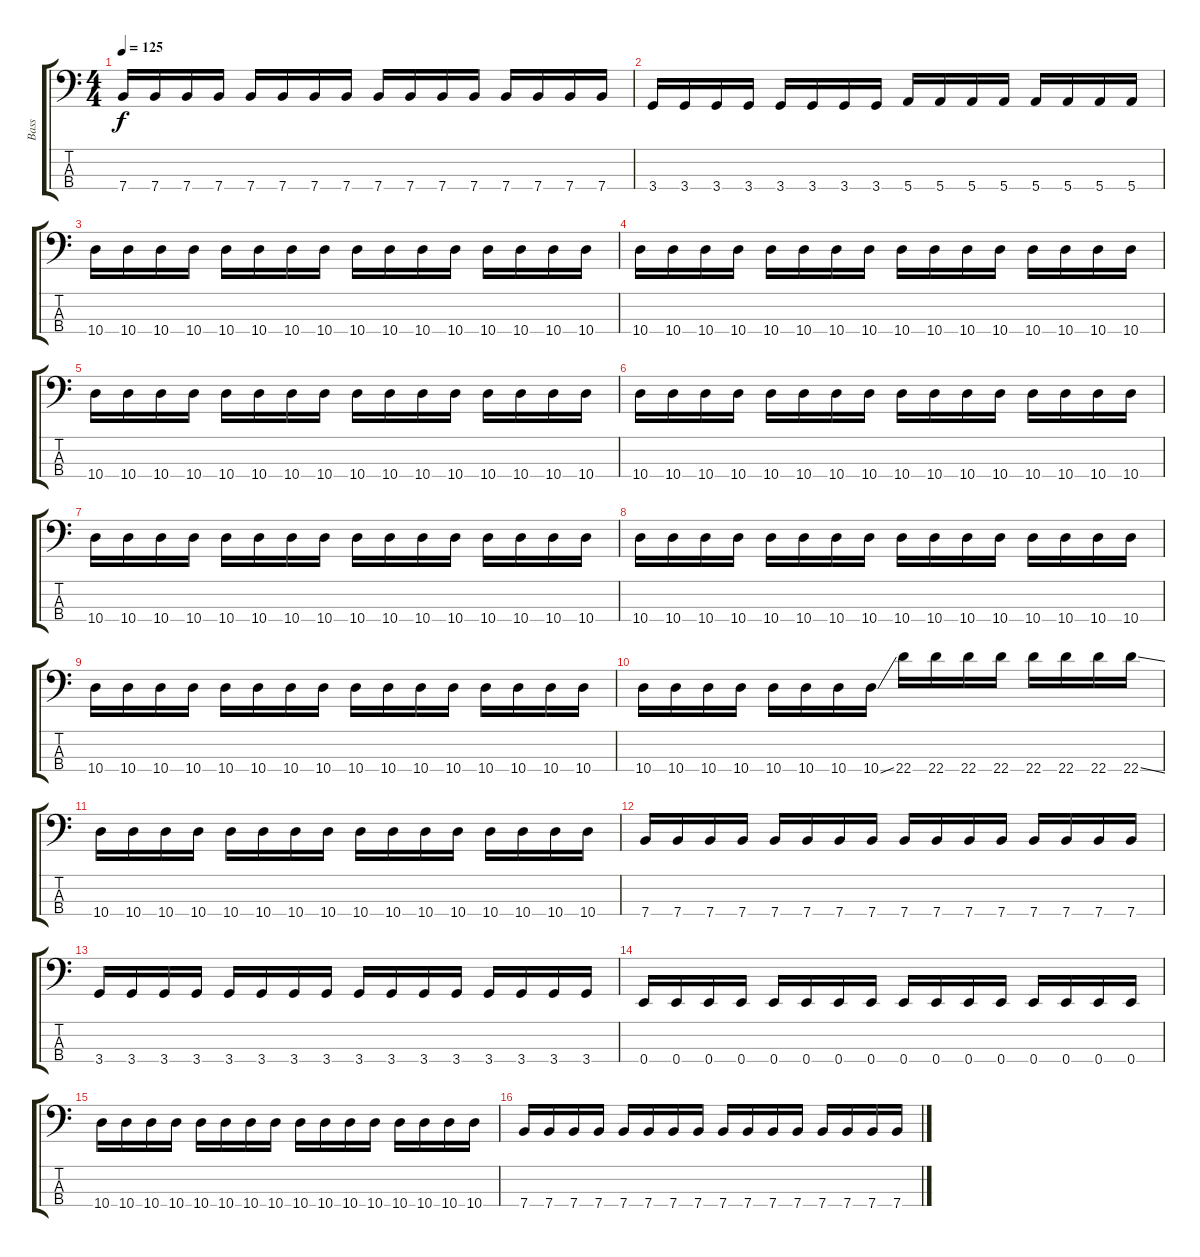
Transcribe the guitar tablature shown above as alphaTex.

\track ("Bass" "Bass") {instrument electricbassfinger}
\staff {score tabs}
\tuning (G2 D2 A1 E1) {hide}
\ts (4 4)
\tempo 125
\clef f4
\ks c
7.4.16{dy f} 7.4.16 7.4.16 7.4.16 7.4.16 7.4.16 7.4.16 7.4.16 7.4.16 7.4.16 7.4.16 7.4.16 7.4.16 7.4.16 7.4.16 7.4.16 |
3.4.16 3.4.16 3.4.16 3.4.16 3.4.16 3.4.16 3.4.16 3.4.16 5.4.16 5.4.16 5.4.16 5.4.16 5.4.16 5.4.16 5.4.16 5.4.16 |
10.4.16 10.4.16 10.4.16 10.4.16 10.4.16 10.4.16 10.4.16 10.4.16 10.4.16 10.4.16 10.4.16 10.4.16 10.4.16 10.4.16 10.4.16 10.4.16 |
10.4.16 10.4.16 10.4.16 10.4.16 10.4.16 10.4.16 10.4.16 10.4.16 10.4.16 10.4.16 10.4.16 10.4.16 10.4.16 10.4.16 10.4.16 10.4.16 |
10.4.16 10.4.16 10.4.16 10.4.16 10.4.16 10.4.16 10.4.16 10.4.16 10.4.16 10.4.16 10.4.16 10.4.16 10.4.16 10.4.16 10.4.16 10.4.16 |
10.4.16 10.4.16 10.4.16 10.4.16 10.4.16 10.4.16 10.4.16 10.4.16 10.4.16 10.4.16 10.4.16 10.4.16 10.4.16 10.4.16 10.4.16 10.4.16 |
10.4.16 10.4.16 10.4.16 10.4.16 10.4.16 10.4.16 10.4.16 10.4.16 10.4.16 10.4.16 10.4.16 10.4.16 10.4.16 10.4.16 10.4.16 10.4.16 |
10.4.16 10.4.16 10.4.16 10.4.16 10.4.16 10.4.16 10.4.16 10.4.16 10.4.16 10.4.16 10.4.16 10.4.16 10.4.16 10.4.16 10.4.16 10.4.16 |
10.4.16 10.4.16 10.4.16 10.4.16 10.4.16 10.4.16 10.4.16 10.4.16 10.4.16 10.4.16 10.4.16 10.4.16 10.4.16 10.4.16 10.4.16 10.4.16 |
10.4.16 10.4.16 10.4.16 10.4.16 10.4.16 10.4.16 10.4.16 10.4{ss}.16 22.4.16 22.4.16 22.4.16 22.4.16 22.4.16 22.4.16 22.4.16 22.4{ss}.16 |
10.4.16 10.4.16 10.4.16 10.4.16 10.4.16 10.4.16 10.4.16 10.4.16 10.4.16 10.4.16 10.4.16 10.4.16 10.4.16 10.4.16 10.4.16 10.4.16 |
7.4.16 7.4.16 7.4.16 7.4.16 7.4.16 7.4.16 7.4.16 7.4.16 7.4.16 7.4.16 7.4.16 7.4.16 7.4.16 7.4.16 7.4.16 7.4.16 |
3.4.16 3.4.16 3.4.16 3.4.16 3.4.16 3.4.16 3.4.16 3.4.16 3.4.16 3.4.16 3.4.16 3.4.16 3.4.16 3.4.16 3.4.16 3.4.16 |
0.4.16 0.4.16 0.4.16 0.4.16 0.4.16 0.4.16 0.4.16 0.4.16 0.4.16 0.4.16 0.4.16 0.4.16 0.4.16 0.4.16 0.4.16 0.4.16 |
10.4.16 10.4.16 10.4.16 10.4.16 10.4.16 10.4.16 10.4.16 10.4.16 10.4.16 10.4.16 10.4.16 10.4.16 10.4.16 10.4.16 10.4.16 10.4.16 |
7.4.16 7.4.16 7.4.16 7.4.16 7.4.16 7.4.16 7.4.16 7.4.16 7.4.16 7.4.16 7.4.16 7.4.16 7.4.16 7.4.16 7.4.16 7.4.16
